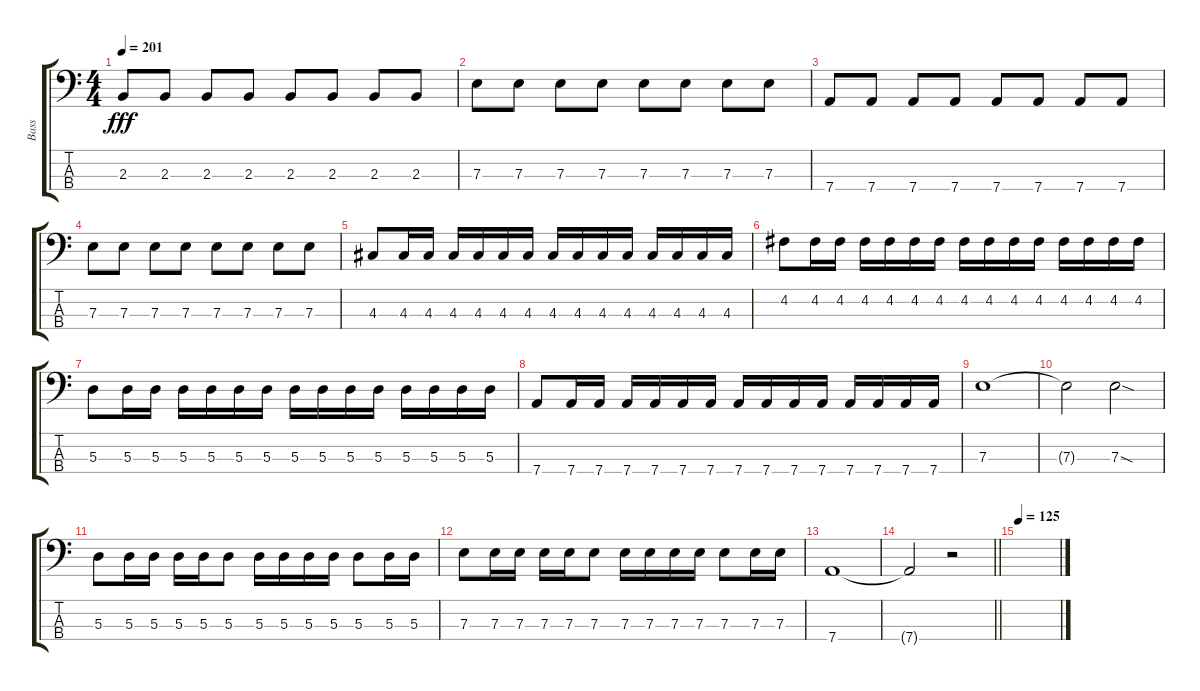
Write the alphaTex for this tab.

\track ("Bass" "Bass") {instrument electricbassfinger}
\staff {score tabs}
\tuning (G2 D2 A1 D1) {hide}
\ts (4 4)
\tempo 201
\clef f4
\ks c
2.3.8{dy fff} 2.3.8 2.3.8 2.3.8 2.3.8 2.3.8 2.3.8 2.3.8 |
7.3.8 7.3.8 7.3.8 7.3.8 7.3.8 7.3.8 7.3.8 7.3.8 |
7.4.8 7.4.8 7.4.8 7.4.8 7.4.8 7.4.8 7.4.8 7.4.8 |
7.3.8 7.3.8 7.3.8 7.3.8 7.3.8 7.3.8 7.3.8 7.3.8 |
4.3.8 4.3.16 4.3.16 4.3.16 4.3.16 4.3.16 4.3.16 4.3.16 4.3.16 4.3.16 4.3.16 4.3.16 4.3.16 4.3.16 4.3.16 |
4.2.8 4.2.16 4.2.16 4.2.16 4.2.16 4.2.16 4.2.16 4.2.16 4.2.16 4.2.16 4.2.16 4.2.16 4.2.16 4.2.16 4.2.16 |
5.3.8 5.3.16 5.3.16 5.3.16 5.3.16 5.3.16 5.3.16 5.3.16 5.3.16 5.3.16 5.3.16 5.3.16 5.3.16 5.3.16 5.3.16 |
7.4.8 7.4.16 7.4.16 7.4.16 7.4.16 7.4.16 7.4.16 7.4.16 7.4.16 7.4.16 7.4.16 7.4.16 7.4.16 7.4.16 7.4.16 |
7.3.1 |
7.3{t}.2 7.3{sod}.2 |
5.3.8 5.3.16 5.3.16 5.3.16 5.3.16 5.3.8 5.3.16 5.3.16 5.3.16 5.3.16 5.3.8 5.3.16 5.3.16 |
7.3.8 7.3.16 7.3.16 7.3.16 7.3.16 7.3.8 7.3.16 7.3.16 7.3.16 7.3.16 7.3.8 7.3.16 7.3.16 |
7.4.1 |
\barLineRight lightlight
7.4{t}.2 r.2 |
\tempo 125
